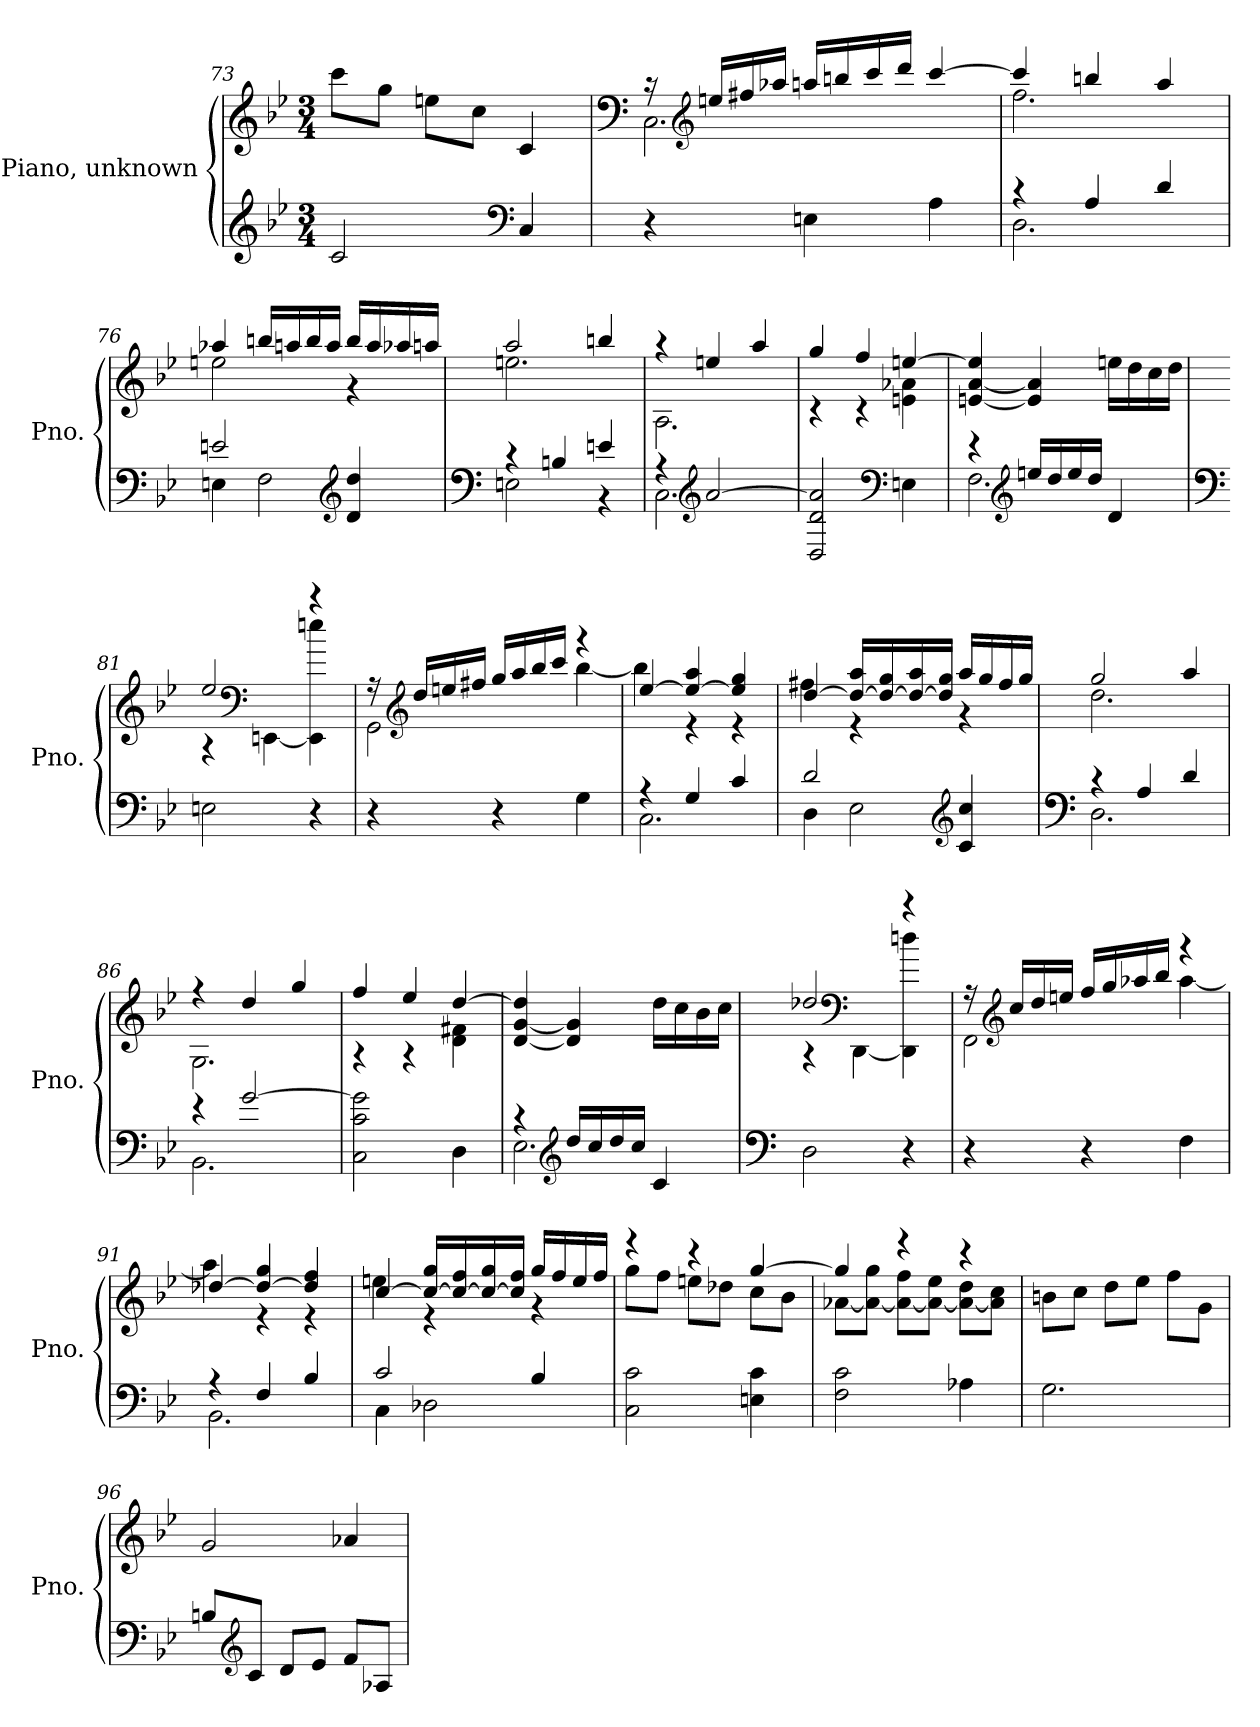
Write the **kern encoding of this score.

**kern	**kern
*part1	*part1
*staff2	*staff1
*I"Piano, unknown	*
*I'Pno.	*
!!LO:LB:g=z
*clefG2	*clefG2
*k[b-e-]	*k[b-e-]
*M3/4	*M3/4
=73	=73
2c/	8ccc\L
.	8gg\J
.	8een\L
.	8cc\J
*clefF4	*
4C/	4c/
=74	=74
*	*clefF4
*	*^
4r	16r	2.C\
*	*clefG2	*
.	16een/LL	.
.	16ff#X/	.
.	16aa-X/JJ	.
4En\	16aan/LL	.
.	16bbn/	.
.	16ccc/	.
.	16ddd/JJ	.
4A\	[4ccc/	.
=75	=75	=75
*^	*	*
4r	2.D\	4ccc/]	2.ff\
4A/	.	4bbn/	.
4d/	.	4aa/	.
!!LO:LB:g=z	!!
=76	=76	=76	=76
2en/	4En\	4aa-X/	2een\
.	2F\	16bbn/LL	.
.	.	16aan/	.
.	.	16bb/	.
.	.	16aa/JJ	.
*clefG2	*	*	*
4d/ 4dd/	.	16bb/LL	4r
.	.	16aa/	.
.	.	16aa-X/	.
.	.	16aan/JJ	.
=77	=77	=77	=77
*clefF4	*	*	*
4r	2En\	2aa/	2.een\
4Bn/	.	.	.
4en/	4r	4bbn/	.
=78	=78	=78	=78
4r	2.C\	4r	2.A\
*clefG2	*	*	*
[2a/	.	4een/	.
.	.	4aa/	.
*v	*v	*	*
=79	=79	=79
2D/ 2d/ 2a/]	4gg/	4r
.	4ff/	4r
*clefF4	*	*
4En\	[4een/	4en\ 4a-X\
*	*v	*v
!!LO:LB:g=z
=80	=80
*^	*
4r	2.F\	[4en/ [4a/ 4ee/]
*clefG2	*	*
16een/LL	.	4e/] 4a/]
16dd/	.	.
16ee/	.	.
16dd/JJ	.	.
4d/	.	16een\LL
.	.	16dd\
.	.	16cc\
.	.	16dd\JJ
*v	*v	*
=81	=81
*clefF4	*
*	*^
2En\	2ee-/	4r
*	*clefF4	*
.	.	[4EEn\
4r	4r	4EE\] 4een\
=82	=82	=82
4r	16r	2GG\
*	*clefG2	*
.	16dd/LL	.
.	16een/	.
.	16ff#X/JJ	.
4r	16gg/LL	.
.	16aa/	.
.	16bb-/	.
.	16ccc/JJ	.
4G\	4r	[4bb-\
=83	=83	=83
*^	*	*
4r	2.C\	[4ee-/	4bb-\]
4G/	.	4ee-/_ 4aa/	4r
4c/	.	4ee-/] 4gg/	4r
!!LO:LB:g=z	!!
=84	=84	=84	=84
2d/	4D\	[4dd/	4ff#X\
.	2E-\	16dd/_ 16aa/LL	4r
.	.	16dd/_ 16gg/	.
.	.	16dd/_ 16aa/	.
.	.	16dd/] 16gg/JJ	.
*clefG2	*	*	*
4c/ 4cc/	.	16aa/LL	4r
.	.	16gg/	.
.	.	16ff#/	.
.	.	16gg/JJ	.
=85	=85	=85	=85
*clefF4	*	*	*
4r	2.D\	2gg/	2.dd\
4A/	.	.	.
4d/	.	4aa/	.
=86	=86	=86	=86
4r	2.BB-\	4r	2.G\
[2g/	.	4dd/	.
.	.	4gg/	.
*v	*v	*	*
=87	=87	=87
2C\ 2c\ 2g\]	4ff/	4r
.	4ee-/	4r
4D\	[4dd/	4d\ 4f#X\
*	*v	*v
=88	=88
*^	*
4r	2.E-\	[4d/ [4g/ 4dd/]
*clefG2	*	*
16dd/LL	.	4d/] 4g/]
16cc/	.	.
16dd/	.	.
16cc/JJ	.	.
4c/	.	16dd\LL
.	.	16cc\
.	.	16b-\
.	.	16cc\JJ
*v	*v	*
!!LO:PB:g=z
=89	=89
*clefF4	*
*	*^
2D\	2dd-X/	4r
*	*clefF4	*
.	.	[4DD\
4r	4r	4DD\] 4ddn\
=90	=90	=90
4r	16r	2FF\
*	*clefG2	*
.	16cc/LL	.
.	16dd/	.
.	16een/JJ	.
4r	16ff/LL	.
.	16gg/	.
.	16aa-X/	.
.	16bb-/JJ	.
4F\	4r	[4aa-\
=91	=91	=91
*^	*	*
4r	2.BB-\	[4dd-X/	4aa-\]
4F/	.	4dd-/_ 4gg/	4r
4B-/	.	4dd-/] 4ff/	4r
=92	=92	=92	=92
2c/	4C\	[4cc/	4een\
.	2D-X\	16cc/_ 16gg/LL	4r
.	.	16cc/_ 16ff/	.
.	.	16cc/_ 16gg/	.
.	.	16cc/] 16ff/JJ	.
4B-/	.	16gg/LL	4r
.	.	16ff/	.
.	.	16ee/	.
.	.	16ff/JJ	.
*v	*v	*	*
!!LO:LB:g=z	!!
=93	=93	=93
2C\ 2c\	4r	8gg\L
.	.	8ff\J
.	4r	8een\L
.	.	8dd-X\J
4En\ 4c\	[4gg/	8cc\L
.	.	8b-\J
=94	=94	=94
2F\ 2c\	4gg/]	[8a-X\L
.	.	8a-\_ 8gg\J
.	4r	8a-\_ 8ff\L
.	.	8a-\_ 8ee-\J
4A-X\	4r	8a-\_ 8dd\L
.	.	8a-\] 8cc\J
*	*v	*v
=95	=95
2.G\	8bn\L
.	8cc\J
.	8dd\L
.	8ee-\J
.	8ff\L
.	8g\J
=96	=96
8Bn/L	2g/
*clefG2	*
8c/J	.
8d/L	.
8e-/J	.
8f/L	4a-X/
8A-X/J	.
=	=
*-	*-
